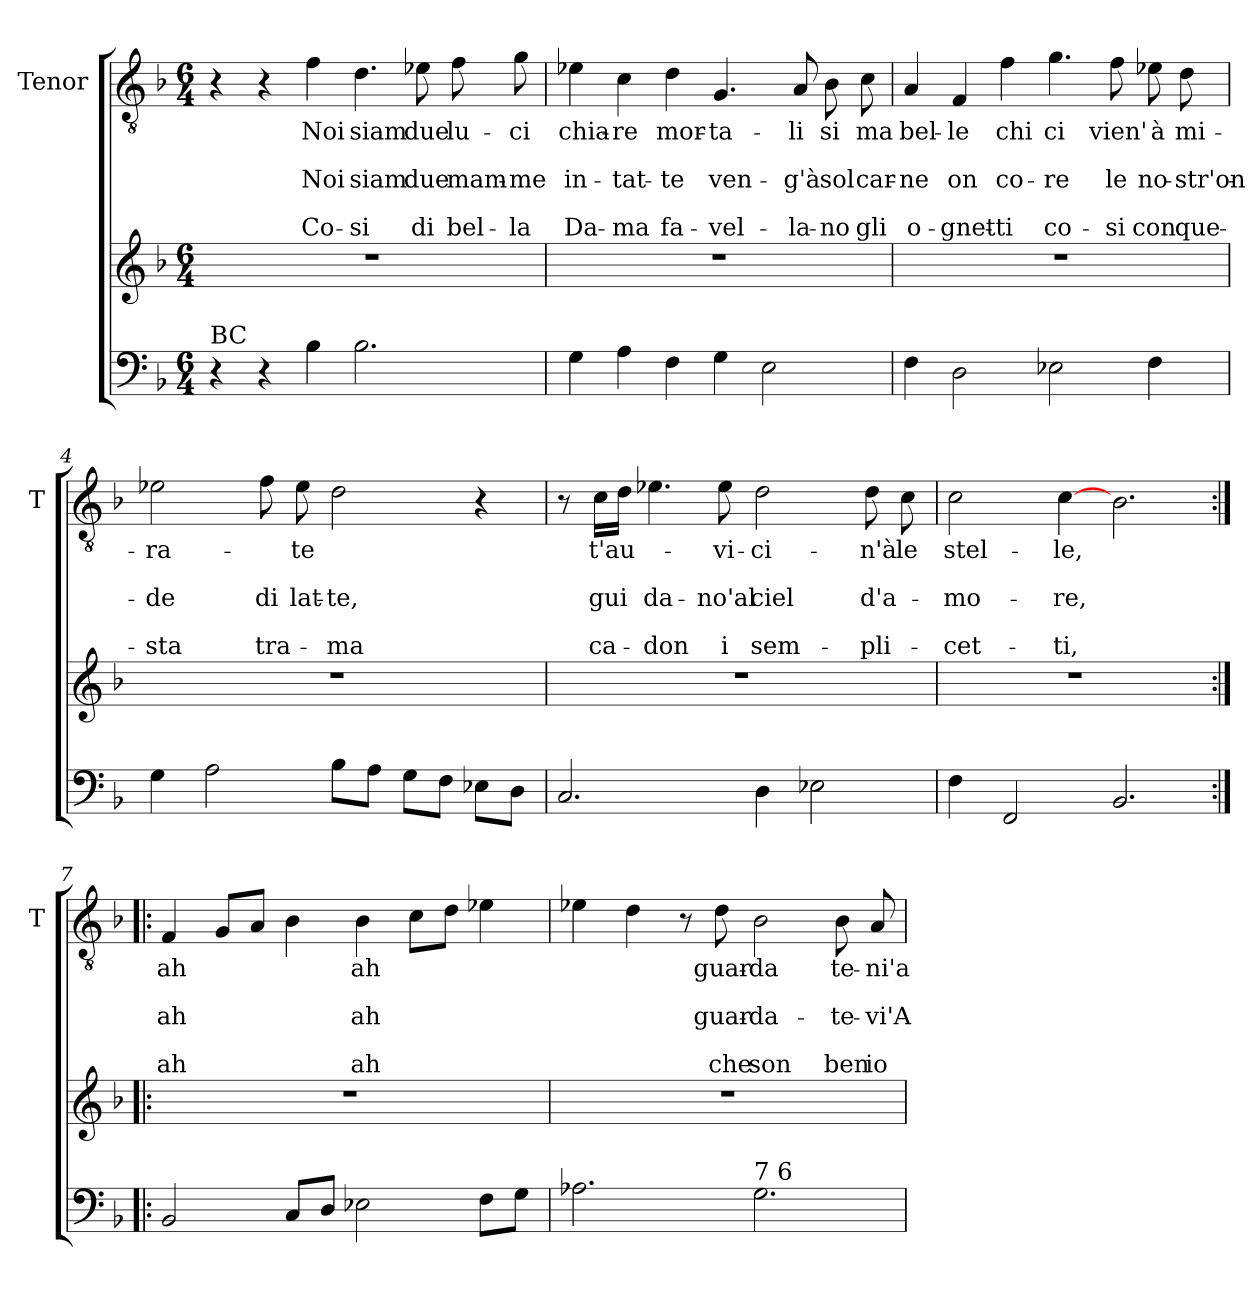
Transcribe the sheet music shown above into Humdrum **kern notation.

**kern	**kern	**kern	**text	**text	**text	**text	**text
*part2	*part2	*part1	*part1	*part1	*part1	*part1	*part1
*staff3	*staff2	*staff1	*staff1	*staff1	*staff1	*staff1	*staff1
*	*	*I"Tenor	*	*	*	*	*
*	*	*I'T	*	*	*	*	*
*clefF4	*clefG2	*clefGv2	*	*	*	*	*
*k[b-]	*k[b-]	*k[b-]	*	*	*	*	*
*F:	*F:	*F:	*	*	*	*	*
*M6/4	*M6/4	*M6/4	*	*	*	*	*
=1	=1	=1	=1	=1	=1	=1	=1
!LO:TX:a:t=BC	!	!	!	!	!	!	!
4r	1.r	4r	.	.	.	.	.
4r	.	4r	.	.	.	.	.
!	!	!	!LO:LY:b	!	!LO:LY:b	!	!LO:LY:b
4B-\	.	4f\	Noi	.	Noi	.	Co-
!	!	!	!LO:LY:b	!	!LO:LY:b	!	!LO:LY:b
2.B-\	.	4.d\	siam	.	siam	.	-si
!	!	!	!LO:LY:b	!	!LO:LY:b	!	!LO:LY:b
.	.	8e-X\	due	.	due	.	di
!	!	!	!LO:LY:b	!	!LO:LY:b	!	!LO:LY:b
.	.	8f\	lu-	.	mam-	.	bel-
!	!	!	!LO:LY:b	!	!LO:LY:b	!	!LO:LY:b
.	.	8g\	-ci	.	-me	.	-la
=2	=2	=2	=2	=2	=2	=2	=2
!	!	!	!LO:LY:b	!	!LO:LY:b	!	!LO:LY:b
4G\	1.r	4e-X\	chia-	.	in-	.	Da-
!	!	!	!LO:LY:b	!	!LO:LY:b	!	!LO:LY:b
4A\	.	4c\	-re	.	-tat-	.	-ma
!	!	!	!LO:LY:b	!	!LO:LY:b	!	!LO:LY:b
4F\	.	4d\	mor-	.	-te	.	fa-
!	!	!	!LO:LY:b	!	!LO:LY:b	!	!LO:LY:b
4G\	.	4.G/	-ta-	.	ven-	.	-vel-
2E\	.	.	.	.	.	.	.
!	!	!	!LO:LY:b	!	!LO:LY:b	!	!LO:LY:b
.	.	8A/	-li	.	-g'à	.	-la-
!	!	!	!LO:LY:b	!	!LO:LY:b	!	!LO:LY:b
.	.	8B-\	si	.	sol	.	-no
!	!	!	!LO:LY:b	!	!LO:LY:b	!	!LO:LY:b
.	.	8c\	ma	.	car-	.	gli
=3	=3	=3	=3	=3	=3	=3	=3
!	!	!	!LO:LY:b	!	!LO:LY:b	!	!LO:LY:b
4F\	1.r	4A/	bel-	.	-ne	.	o-
!	!	!	!LO:LY:b	!	!LO:LY:b	!	!LO:LY:b
2D\	.	4F/	-le	.	on	.	-gnet-
!	!	!	!LO:LY:b	!	!LO:LY:b	!	!LO:LY:b
.	.	4f\	chi	.	co-	.	-ti
!	!	!	!LO:LY:b	!	!LO:LY:b	!	!LO:LY:b
2E-X\	.	4.g\	ci	.	-re	.	co-
!	!	!	!LO:LY:b	!	!LO:LY:b	!	!LO:LY:b
.	.	8f\	vien'	.	le	.	-si
!	!	!	!LO:LY:b	!	!LO:LY:b	!	!LO:LY:b
4F\	.	8e-X\	à	.	no-	.	con
!	!	!	!LO:LY:b	!	!LO:LY:b	!	!LO:LY:b
.	.	8d\	mi-	.	-str'on-	.	que-
!!LO:LB:g=z
=4	=4	=4	=4	=4	=4	=4	=4
!	!	!	!LO:LY:b	!	!LO:LY:b	!	!LO:LY:b
4G\	1.r	2e-X\	-ra-	.	-de	.	-sta
2A\	.	.	.	.	.	.	.
!	!	!	!	!	!LO:LY:b	!	!LO:LY:b
.	.	8f\	.	.	di	.	tra-
!	!	!	!LO:LY:b	!	!LO:LY:b	!	!
.	.	8e-\	-te	.	lat-	.	.
!	!	!	!	!	!LO:LY:b	!	!LO:LY:b
8B-\L	.	2d\	.	.	-te,	.	-ma
8A\J	.	.	.	.	.	.	.
8G\L	.	.	.	.	.	.	.
8F\J	.	.	.	.	.	.	.
8E-X\L	.	4r	.	.	.	.	.
8D\J	.	.	.	.	.	.	.
=5	=5	=5	=5	=5	=5	=5	=5
2.C/	1.r	8r	.	.	.	.	.
!	!	!	!LO:LY:b	!	!LO:LY:b	!	!LO:LY:b
.	.	16c\LL	t'au-	.	gui	.	ca-
.	.	16d\JJ	.	.	.	.	.
!	!	!	!	!	!LO:LY:b	!	!LO:LY:b
.	.	4.e-X\	.	.	da-	.	-don
!	!	!	!LO:LY:b	!	!LO:LY:b	!	!LO:LY:b
.	.	8e-\	-vi-	.	-no'al	.	i
!	!	!	!LO:LY:b	!	!LO:LY:b	!	!LO:LY:b
4D\	.	2d\	-ci-	.	ciel	.	sem-
2E-X\	.	.	.	.	.	.	.
!	!	!	!LO:LY:b	!	!LO:LY:b	!	!LO:LY:b
.	.	8d\	-n'à	.	d'a-	.	-pli-
!	!	!	!LO:LY:b	!	!	!	!
.	.	8c\	le	.	.	.	.
=6	=6	=6	=6	=6	=6	=6	=6
!	!	!	!LO:LY:b	!	!LO:LY:b	!	!LO:LY:b
4F\	1.r	2c\	stel-	.	-mo-	.	-cet-
2FF/	.	.	.	.	.	.	.
!	!	!	!LO:LY:b	!	!LO:LY:b	!	!LO:LY:b
.	.	[4c\	-le,	.	-re,	.	-ti,
2.BB-/	.	2.B-\	.	.	.	.	.
!!LO:PB:g=z
=7:|!|:	=7:|!|:	=7:|!|:	=7:|!|:	=7:|!|:	=7:|!|:	=7:|!|:	=7:|!|:
!	!	!	!LO:LY:b	!	!LO:LY:b	!	!LO:LY:b
2BB-/	1.r	4F/	ah	.	ah	.	ah
.	.	8G/L	.	.	.	.	.
.	.	8A/J	.	.	.	.	.
8C/L	.	4B-\	.	.	.	.	.
8D/J	.	.	.	.	.	.	.
!	!	!	!LO:LY:b	!	!LO:LY:b	!	!LO:LY:b
2E-X\	.	4B-\	ah	.	ah	.	ah
.	.	8c\L	.	.	.	.	.
.	.	8d\J	.	.	.	.	.
8F\L	.	4e-X\	.	.	.	.	.
8G\J	.	.	.	.	.	.	.
=8	=8	=8	=8	=8	=8	=8	=8
2.A-X\	1.r	4e-X\	.	.	.	.	.
.	.	4d\	.	.	.	.	.
.	.	8r	.	.	.	.	.
!	!	!	!LO:LY:b	!	!LO:LY:b	!	!LO:LY:b
.	.	8d\	guar-	.	guar-	.	che
!LO:TX:a:t=7 6	!	!	!	!	!	!	!
!	!	!	!LO:LY:b	!	!LO:LY:b	!	!LO:LY:b
2.G\	.	2B-\	-da	.	-da-	.	son
!	!	!	!LO:LY:b	!	!LO:LY:b	!	!LO:LY:b
.	.	8B-\	te-	.	-te-	.	ben
!	!	!	!LO:LY:b	!	!LO:LY:b	!	!LO:LY:b
.	.	8A/	-ni'a-	.	-vi'A-	.	io
=	=	=	=	=	=	=	=
*-	*-	*-	*-	*-	*-	*-	*-
